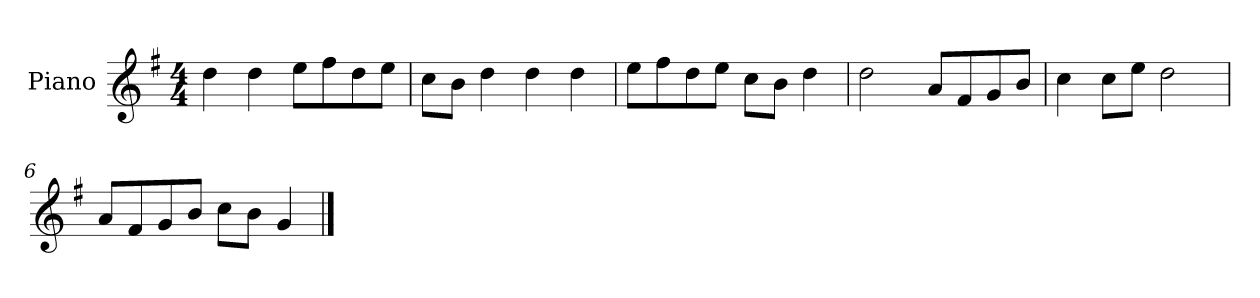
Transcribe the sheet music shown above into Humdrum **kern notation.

**kern
*part1
*staff1
*I"Piano
*I'P-no
*clefG2
*k[f#]
*M4/4
*MM90
=1
4dd\
4dd\
8ee\L
8ff#\
8dd\
8ee\J
=2
8cc\L
8b\J
4dd\
4dd\
4dd\
=3
8ee\L
8ff#\
8dd\
8ee\J
8cc\L
8b\J
4dd\
=4
2dd\
8a/L
8f#/
8g/
8b/J
=5
4cc\
8cc\L
8ee\J
2dd\
=6
8a/L
8f#/
8g/
8b/J
8cc\L
8b\J
4g/
==
*-
